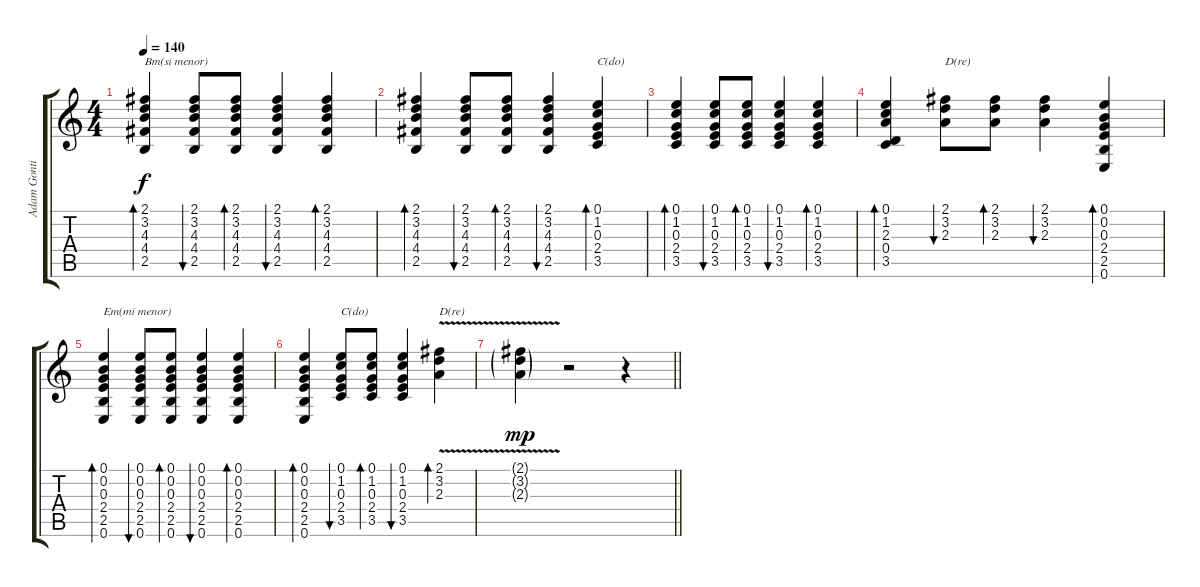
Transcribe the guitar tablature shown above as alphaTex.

\track ("Adam Gontier" "Adam Gonti") {instrument acousticguitarsteel}
\staff {score tabs}
\tuning (E4 B3 G3 D3 A2 E2) {hide}
\ts (4 4)
\tempo 140
\clef g2
\ks c
(2.1 3.2 4.3 4.4 2.5).4{bd 60 txt "Bm(si menor)" dy f} (2.1 3.2 4.3 4.4 2.5).8{bu 60} (2.1 3.2 4.3 4.4 2.5).8{bd 60} (2.1 3.2 4.3 4.4 2.5).4{bu 60} (2.1 3.2 4.3 4.4 2.5).4{bd 60} |
(2.1 3.2 4.3 4.4 2.5).4{bd 60} (2.1 3.2 4.3 4.4 2.5).8{bu 60} (2.1 3.2 4.3 4.4 2.5).8{bd 60} (2.1 3.2 4.3 4.4 2.5).4{bu 60} (0.1 1.2 0.3 2.4 3.5).4{bd 60 txt "C(do)"} |
(0.1 1.2 0.3 2.4 3.5).4{bd 60} (0.1 1.2 0.3 2.4 3.5).8{bu 60} (0.1 1.2 0.3 2.4 3.5).8{bd 60} (0.1 1.2 0.3 2.4 3.5).4{bu 60} (0.1 1.2 0.3 2.4 3.5).4{bd 60} |
(0.1 1.2 2.3 0.4 3.5).4{bd 60} (2.1 3.2 2.3).8{bu 60 txt "D(re)"} (2.1 3.2 2.3).8{bd 60} (2.1 3.2 2.3).4{bu 60} (0.1 0.2 0.3 2.4 2.5 0.6).4{bd 60} |
(0.1 0.2 0.3 2.4 2.5 0.6).4{bd 60 txt "Em(mi menor)"} (0.1 0.2 0.3 2.4 2.5 0.6).8{bu 60} (0.1 0.2 0.3 2.4 2.5 0.6).8{bd 60} (0.1 0.2 0.3 2.4 2.5 0.6).4{bu 60} (0.1 0.2 0.3 2.4 2.5 0.6).4{bd 60} |
(0.1 0.2 0.3 2.4 2.5 0.6).4{bd 60} (0.1 1.2 0.3 2.4 3.5).8{bu 60 txt "C(do)"} (0.1 1.2 0.3 2.4 3.5).8{bd 60} (0.1 1.2 0.3 2.4 3.5).4{bu 60} (2.1 3.2 2.3{v}).4{bd 60 txt "D(re)"} |
\barLineRight lightlight
(2.1{v g} 3.2{g} 2.3{g}).4{dy mp} r.2 r.4
